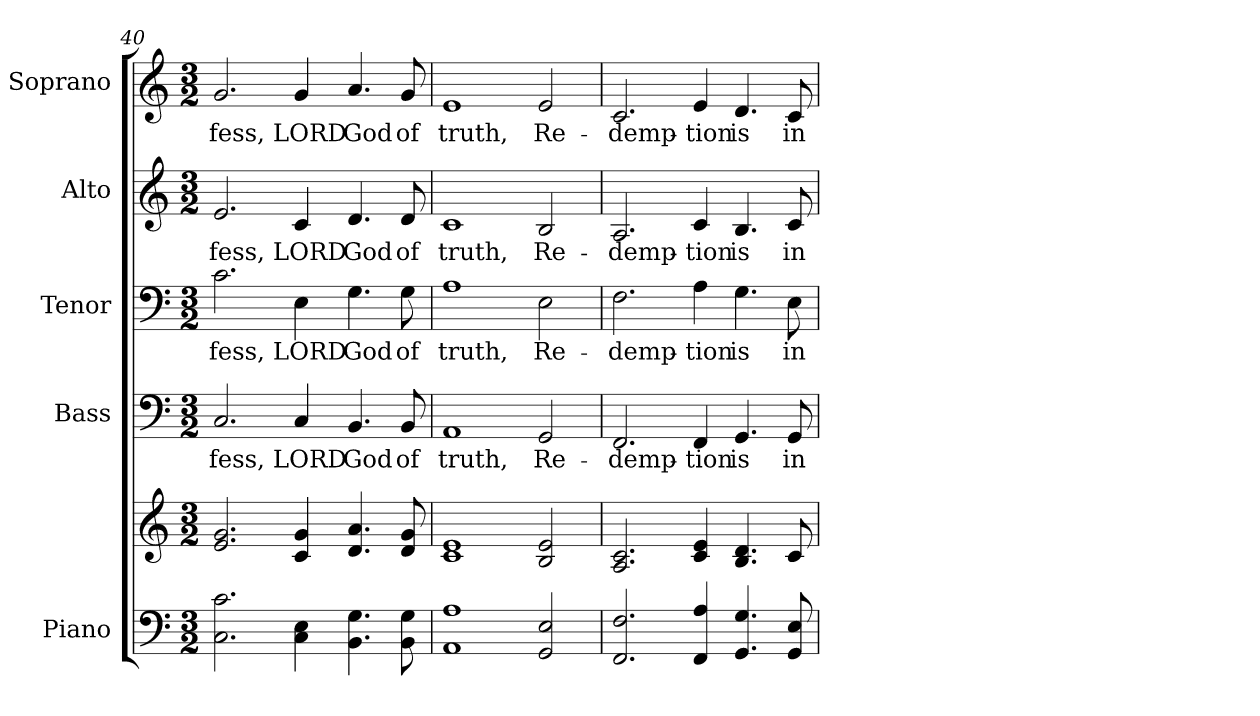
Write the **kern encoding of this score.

**kern	**kern	**kern	**text	**kern	**text	**kern	**text	**kern	**text
*part5	*part5	*part4	*part4	*part3	*part3	*part2	*part2	*part1	*part1
*staff6	*staff5	*staff4	*staff4	*staff3	*staff3	*staff2	*staff2	*staff1	*staff1
*I"Piano	*	*I"Bass	*	*I"Tenor	*	*I"Alto	*	*I"Soprano	*
*I'Pno.	*	*I'B.	*	*I'T.	*	*I'A.	*	*I'S.	*
*clefF4	*clefG2	*clefF4	*	*clefF4	*	*clefG2	*	*clefG2	*
*k[]	*k[]	*k[]	*	*k[]	*	*k[]	*	*k[]	*
*C:	*C:	*C:	*	*C:	*	*C:	*	*C:	*
*M3/2	*M3/2	*M3/2	*	*M3/2	*	*M3/2	*	*M3/2	*
=40	=40	=40	=40	=40	=40	=40	=40	=40	=40
!	!	!	!LO:LY:b:color=#000000	!	!	!	!	!	!
!	!	!	!	!	!LO:LY:b:color=#000000	!	!	!	!
!	!	!	!	!	!	!	!LO:LY:b:color=#000000	!	!
!	!	!	!	!	!	!	!	!	!LO:LY:b:color=#000000
2.Ci\ 2.ci	2.ei/ 2.gi	2.Ci/	-fess,	2.ci\	-fess,	2.ei/	-fess,	2.gi/	-fess,
!	!	!	!LO:LY:b:color=#000000	!	!	!	!	!	!
!	!	!	!	!	!LO:LY:b:color=#000000	!	!	!	!
!	!	!	!	!	!	!	!LO:LY:b:color=#000000	!	!
!	!	!	!	!	!	!	!	!	!LO:LY:b:color=#000000
4Ci\ 4Ei	4ci/ 4gi	4Ci/	LORD	4Ei\	LORD	4ci/	LORD	4gi/	LORD
!	!	!	!LO:LY:b:color=#000000	!	!	!	!	!	!
!	!	!	!	!	!LO:LY:b:color=#000000	!	!	!	!
!	!	!	!	!	!	!	!LO:LY:b:color=#000000	!	!
!	!	!	!	!	!	!	!	!	!LO:LY:b:color=#000000
4.BBi\ 4.Gi	4.di/ 4.ai	4.BBi/	God	4.Gi\	God	4.di/	God	4.ai/	God
!	!	!	!LO:LY:b:color=#000000	!	!	!	!	!	!
!	!	!	!	!	!LO:LY:b:color=#000000	!	!	!	!
!	!	!	!	!	!	!	!LO:LY:b:color=#000000	!	!
!	!	!	!	!	!	!	!	!	!LO:LY:b:color=#000000
8BBi\ 8Gi	8di/ 8gi	8BBi/	of	8Gi\	of	8di/	of	8gi/	of
=41	=41	=41	=41	=41	=41	=41	=41	=41	=41
!	!	!	!LO:LY:b:color=#000000	!	!	!	!	!	!
!	!	!	!	!	!LO:LY:b:color=#000000	!	!	!	!
!	!	!	!	!	!	!	!LO:LY:b:color=#000000	!	!
!	!	!	!	!	!	!	!	!	!LO:LY:b:color=#000000
1AAi 1Ai	1ci 1ei	1AAi	truth,	1Ai	truth,	1ci	truth,	1ei	truth,
!	!	!	!LO:LY:b:color=#000000	!	!	!	!	!	!
!	!	!	!	!	!LO:LY:b:color=#000000	!	!	!	!
!	!	!	!	!	!	!	!LO:LY:b:color=#000000	!	!
!	!	!	!	!	!	!	!	!	!LO:LY:b:color=#000000
2GGi/ 2Ei	2Bi/ 2ei	2GGi/	Re-	2Ei\	Re-	2Bi/	Re-	2ei/	Re-
!!LO:PB:g=z
=42	=42	=42	=42	=42	=42	=42	=42	=42	=42
!	!	!	!LO:LY:b:color=#000000	!	!	!	!	!	!
!	!	!	!	!	!LO:LY:b:color=#000000	!	!	!	!
!	!	!	!	!	!	!	!LO:LY:b:color=#000000	!	!
!	!	!	!	!	!	!	!	!	!LO:LY:b:color=#000000
2.FFi/ 2.Fi	2.Ai/ 2.ci	2.FFi/	-demp-	2.Fi\	-demp-	2.Ai/	-demp-	2.ci/	-demp-
!	!	!	!LO:LY:b:color=#000000	!	!	!	!	!	!
!	!	!	!	!	!LO:LY:b:color=#000000	!	!	!	!
!	!	!	!	!	!	!	!LO:LY:b:color=#000000	!	!
!	!	!	!	!	!	!	!	!	!LO:LY:b:color=#000000
4FFi/ 4Ai	4ci/ 4ei	4FFi/	-tion	4Ai\	-tion	4ci/	-tion	4ei/	-tion
!	!	!	!LO:LY:b:color=#000000	!	!	!	!	!	!
!	!	!	!	!	!LO:LY:b:color=#000000	!	!	!	!
!	!	!	!	!	!	!	!LO:LY:b:color=#000000	!	!
!	!	!	!	!	!	!	!	!	!LO:LY:b:color=#000000
4.GGi/ 4.Gi	4.Bi/ 4.di	4.GGi/	is	4.Gi\	is	4.Bi/	is	4.di/	is
!	!	!	!LO:LY:b:color=#000000	!	!	!	!	!	!
!	!	!	!	!	!LO:LY:b:color=#000000	!	!	!	!
!	!	!	!	!	!	!	!LO:LY:b:color=#000000	!	!
!	!	!	!	!	!	!	!	!	!LO:LY:b:color=#000000
8GGi/ 8Ei	8ci/	8GGi/	in	8Ei\	in	8ci/	in	8ci/	in
=	=	=	=	=	=	=	=	=	=
*-	*-	*-	*-	*-	*-	*-	*-	*-	*-
